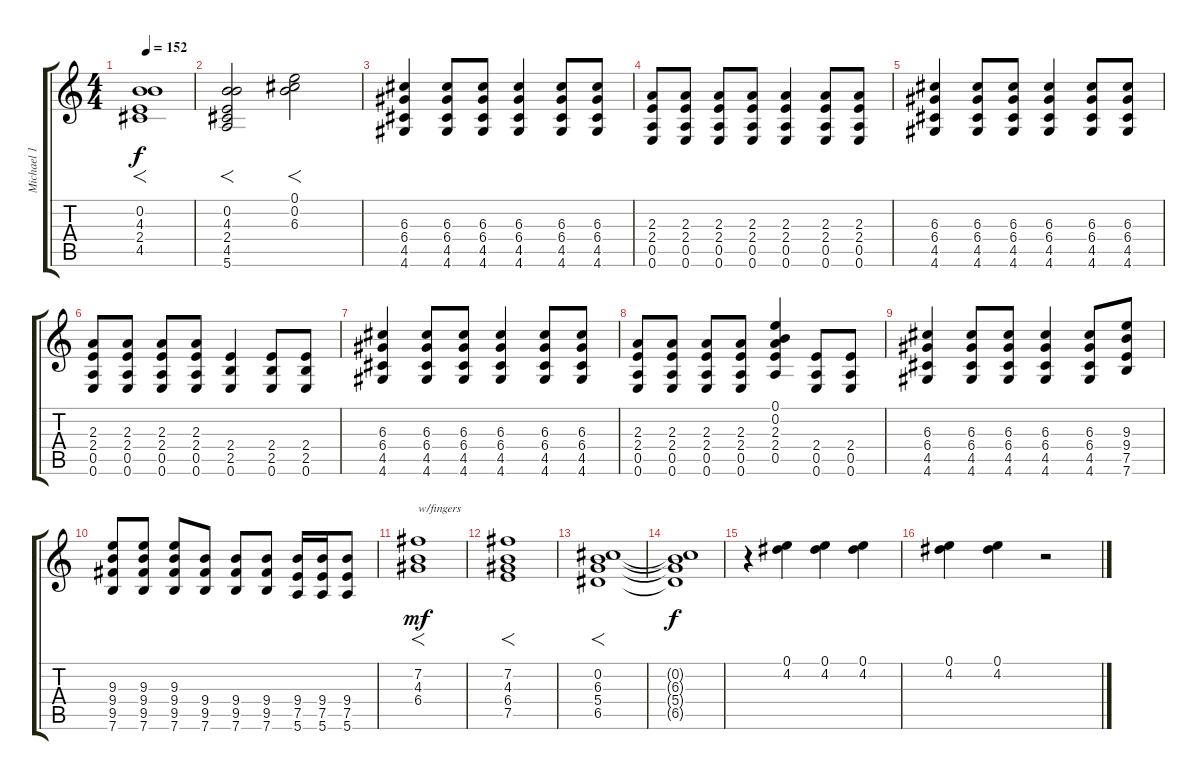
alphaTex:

\track ("Michael 1" "Michael 1") {instrument distortionguitar}
\staff {score tabs}
\tuning (E4 B3 G3 D3 A2 E2) {hide}
\ts (4 4)
\tempo 152
\clef g2
\ks c
(0.2 4.3 2.4 4.5).1{f dy f} |
(0.2 4.3 2.4 4.5 5.6).2{f} (0.1 0.2 6.3).2{f} |
(6.3 6.4 4.5 4.6).4{instrument distortionguitar} (6.3 6.4 4.5 4.6).8 (6.3 6.4 4.5 4.6).8 (6.3 6.4 4.5 4.6).4 (6.3 6.4 4.5 4.6).8 (6.3 6.4 4.5 4.6).8 |
(2.3 2.4 0.5 0.6).8 (2.3 2.4 0.5 0.6).8 (2.3 2.4 0.5 0.6).8 (2.3 2.4 0.5 0.6).8 (2.3 2.4 0.5 0.6).4 (2.3 2.4 0.5 0.6).8 (2.3 2.4 0.5 0.6).8 |
(6.3 6.4 4.5 4.6).4 (6.3 6.4 4.5 4.6).8 (6.3 6.4 4.5 4.6).8 (6.3 6.4 4.5 4.6).4 (6.3 6.4 4.5 4.6).8 (6.3 6.4 4.5 4.6).8 |
(2.3 2.4 0.5 0.6).8 (2.3 2.4 0.5 0.6).8 (2.3 2.4 0.5 0.6).8 (2.3 2.4 0.5 0.6).8 (2.4 2.5 0.6).4 (2.4 2.5 0.6).8 (2.4 2.5 0.6).8 |
(6.3 6.4 4.5 4.6).4 (6.3 6.4 4.5 4.6).8 (6.3 6.4 4.5 4.6).8 (6.3 6.4 4.5 4.6).4 (6.3 6.4 4.5 4.6).8 (6.3 6.4 4.5 4.6).8 |
(2.3 2.4 0.5 0.6).8 (2.3 2.4 0.5 0.6).8 (2.3 2.4 0.5 0.6).8 (2.3 2.4 0.5 0.6).8 (0.1 0.2 2.3 2.4 0.5).4 (2.4 0.5 0.6).8 (2.4 0.5 0.6).8 |
(6.3 6.4 4.5 4.6).4 (6.3 6.4 4.5 4.6).8 (6.3 6.4 4.5 4.6).8 (6.3 6.4 4.5 4.6).4 (6.3 6.4 4.5 4.6).8 (9.3 9.4 7.5 7.6).8 |
(9.3 9.4 9.5 7.6).8 (9.3 9.4 9.5 7.6).8 (9.3 9.4 9.5 7.6).8 (9.4 9.5 7.6).8 (9.4 9.5 7.6).8 (9.4 9.5 7.6).8 (9.4 7.5 5.6).16 (9.4 7.5 5.6).16 (9.4 7.5 5.6).8 |
(7.2 4.3 6.4).1{f txt "w/fingers" dy mf volume 14 instrument electricguitarjazz} |
(7.2 4.3 6.4 7.5).1{f} |
(0.2 6.3 5.4 6.5).1{f} |
(0.2{t} 6.3{t} 5.4{t} 6.5{t}).1{dy f} |
r.4 (0.1 4.2).4{volume 14 instrument electricguitarclean} (0.1 4.2).4 (0.1 4.2).4 |
(0.1 4.2).4 (0.1 4.2).4 r.2
